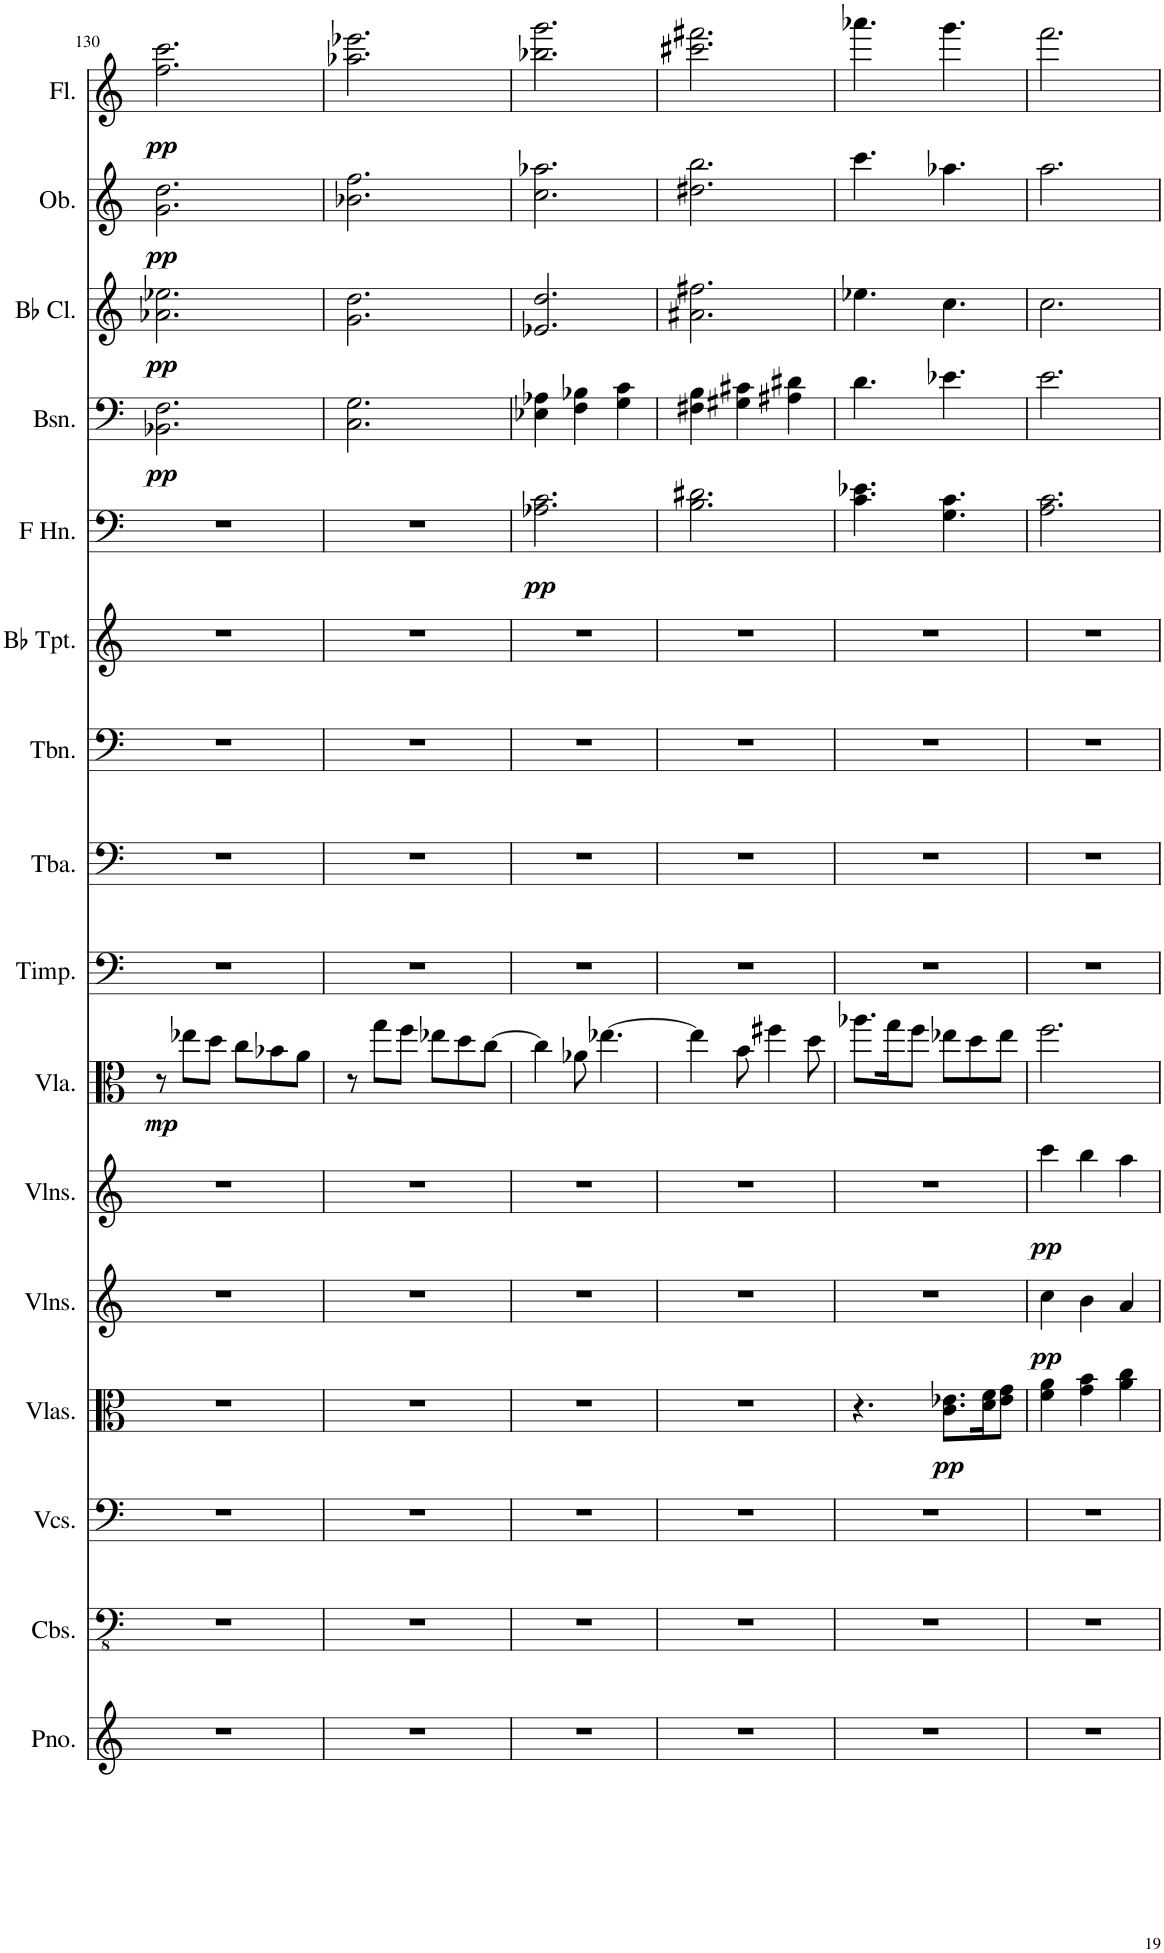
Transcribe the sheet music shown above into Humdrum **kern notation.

**kern	**kern	**kern	**kern	**dynam	**kern	**dynam	**kern	**dynam	**kern	**dynam	**kern	**kern	**kern	**kern	**kern	**dynam	**kern	**dynam	**kern	**dynam	**kern	**dynam	**kern	**dynam
*part16	*part15	*part14	*part13	*part13	*part12	*part12	*part11	*part11	*part10	*part10	*part9	*part8	*part7	*part6	*part5	*part5	*part4	*part4	*part3	*part3	*part2	*part2	*part1	*part1
*staff16	*staff15	*staff14	*staff13	*staff13	*staff12	*staff12	*staff11	*staff11	*staff10	*staff10	*staff9	*staff8	*staff7	*staff6	*staff5	*staff5	*staff4	*staff4	*staff3	*staff3	*staff2	*staff2	*staff1	*staff1
*I"Piano	*I"Contrabasses	*I"Violoncellos	*I"Violas	*	*I"Violins	*	*I"Violins	*	*I"Viola	*	*I"Timpani	*I"Tuba	*I"Trombone	*I"Bb Trumpet	*I"Horn in F	*	*I"Bassoon	*	*I"Bb Clarinet	*	*I"Oboe	*	*I"Flute	*
*I'Pno.	*I'Cbs.	*I'Vcs.	*I'Vlas.	*	*I'Vlns.	*	*I'Vlns.	*	*I'Vla.	*	*I'Timp.	*I'Tba.	*I'Tbn.	*I'Bb Tpt.	*	*	*I'Bsn.	*	*I'Bb Cl.	*	*I'Ob.	*	*I'Fl.	*
!!LO:PB:g=z
*clefG2	*clefFv4	*clefF4	*clefC3	*	*clefG2	*	*clefG2	*	*clefC3	*	*clefF4	*clefF4	*clefF4	*clefG2	*clefF4	*	*clefF4	*	*clefG2	*	*clefG2	*	*clefG2	*
*	*	*	*	*	*	*	*	*	*	*	*	*	*	*ITrd1c2	*ITrd4c7	*	*	*	*ITrd1c2	*	*	*	*	*
*k[]	*k[]	*k[]	*k[]	*	*k[]	*	*k[]	*	*k[]	*	*k[]	*k[]	*k[]	*k[]	*k[]	*	*k[]	*	*k[]	*	*k[]	*	*k[]	*
*M6/8	*M6/8	*M6/8	*M6/8	*	*M6/8	*	*M6/8	*	*M6/8	*	*M6/8	*M6/8	*M6/8	*M6/8	*M6/8	*	*M6/8	*	*M6/8	*	*M6/8	*	*M6/8	*
=130	=130	=130	=130	=130	=130	=130	=130	=130	=130	=130	=130	=130	=130	=130	=130	=130	=130	=130	=130	=130	=130	=130	=130	=130
!	!	!	!	!	!	!	!	!	!	!	!	!	!	!	!	!	!	!LO:DY:b	!	!LO:DY:b	!	!LO:DY:b	!	!LO:DY:b
2.r	2.r	2.r	2.r	.	2.r	.	2.r	.	8r	.	2.r	2.r	2.r	2.r	2.r	.	2.BB-X\ 2.F\	pp	2.a-X\ 2.ee-X\	pp	2.g\ 2.dd\	pp	2.ff\ 2.ccc\	pp
!	!	!	!	!	!	!	!	!	!	!LO:DY:b	!	!	!	!	!	!	!	!	!	!	!	!	!	!
.	.	.	.	.	.	.	.	.	8ee-X\L	mp	.	.	.	.	.	.	.	.	.	.	.	.	.	.
.	.	.	.	.	.	.	.	.	8dd\J	.	.	.	.	.	.	.	.	.	.	.	.	.	.	.
.	.	.	.	.	.	.	.	.	8cc\L	.	.	.	.	.	.	.	.	.	.	.	.	.	.	.
.	.	.	.	.	.	.	.	.	8b-X\	.	.	.	.	.	.	.	.	.	.	.	.	.	.	.
.	.	.	.	.	.	.	.	.	8a\J	.	.	.	.	.	.	.	.	.	.	.	.	.	.	.
=131	=131	=131	=131	=131	=131	=131	=131	=131	=131	=131	=131	=131	=131	=131	=131	=131	=131	=131	=131	=131	=131	=131	=131	=131
2.r	2.r	2.r	2.r	.	2.r	.	2.r	.	8r	.	2.r	2.r	2.r	2.r	2.r	.	2.C\ 2.G\	.	2.g\ 2.dd\	.	2.b-X\ 2.ff\	.	2.aa-X\ 2.eee-X\	.
.	.	.	.	.	.	.	.	.	8gg\L	.	.	.	.	.	.	.	.	.	.	.	.	.	.	.
.	.	.	.	.	.	.	.	.	8ff\J	.	.	.	.	.	.	.	.	.	.	.	.	.	.	.
.	.	.	.	.	.	.	.	.	8ee-X\L	.	.	.	.	.	.	.	.	.	.	.	.	.	.	.
.	.	.	.	.	.	.	.	.	8dd\	.	.	.	.	.	.	.	.	.	.	.	.	.	.	.
.	.	.	.	.	.	.	.	.	[8cc\J	.	.	.	.	.	.	.	.	.	.	.	.	.	.	.
=132	=132	=132	=132	=132	=132	=132	=132	=132	=132	=132	=132	=132	=132	=132	=132	=132	=132	=132	=132	=132	=132	=132	=132	=132
!	!	!	!	!	!	!	!	!	!	!	!	!	!	!	!	!LO:DY:b	!	!	!	!	!	!	!	!
2.r	2.r	2.r	2.r	.	2.r	.	2.r	.	4cc\]	.	2.r	2.r	2.r	2.r	2.A-X\ 2.c\	pp	4E-X\ 4A-X\	.	2.e-X/ 2.dd/	.	2.cc\ 2.aa-X\	.	2.bb-X\ 2.ggg\	.
.	.	.	.	.	.	.	.	.	8a-X\	.	.	.	.	.	.	.	4F\ 4B-X\	.	.	.	.	.	.	.
.	.	.	.	.	.	.	.	.	[4.ee-X\	.	.	.	.	.	.	.	.	.	.	.	.	.	.	.
.	.	.	.	.	.	.	.	.	.	.	.	.	.	.	.	.	4G\ 4c\	.	.	.	.	.	.	.
=133	=133	=133	=133	=133	=133	=133	=133	=133	=133	=133	=133	=133	=133	=133	=133	=133	=133	=133	=133	=133	=133	=133	=133	=133
2.r	2.r	2.r	2.r	.	2.r	.	2.r	.	4ee-\]	.	2.r	2.r	2.r	2.r	2.B\ 2.d#X\	.	4F#X\ 4B\	.	2.a#X\ 2.ff#X\	.	2.dd#X\ 2.bb\	.	2.ccc#X\ 2.fff#X\	.
.	.	.	.	.	.	.	.	.	8b\	.	.	.	.	.	.	.	4G#X\ 4c#X\	.	.	.	.	.	.	.
.	.	.	.	.	.	.	.	.	4ff#X\	.	.	.	.	.	.	.	.	.	.	.	.	.	.	.
.	.	.	.	.	.	.	.	.	.	.	.	.	.	.	.	.	4A#X\ 4d#X\	.	.	.	.	.	.	.
.	.	.	.	.	.	.	.	.	8dd\	.	.	.	.	.	.	.	.	.	.	.	.	.	.	.
=134	=134	=134	=134	=134	=134	=134	=134	=134	=134	=134	=134	=134	=134	=134	=134	=134	=134	=134	=134	=134	=134	=134	=134	=134
2.r	2.r	2.r	4.r	.	2.r	.	2.r	.	8.aa-X\L	.	2.r	2.r	2.r	2.r	4.c\ 4.e-X\	.	4.d\	.	4.ee-X\	.	4.ccc\	.	4.aaa-X\	.
.	.	.	.	.	.	.	.	.	16gg\K	.	.	.	.	.	.	.	.	.	.	.	.	.	.	.
.	.	.	.	.	.	.	.	.	8ff\J	.	.	.	.	.	.	.	.	.	.	.	.	.	.	.
!	!	!	!	!LO:DY:b	!	!	!	!	!	!	!	!	!	!	!	!	!	!	!	!	!	!	!	!
.	.	.	8.c\ 8.e-X\L	pp	.	.	.	.	8ee-X\L	.	.	.	.	.	4.G\ 4.c\	.	4.e-X\	.	4.cc\	.	4.aa-X\	.	4.ggg\	.
.	.	.	.	.	.	.	.	.	8dd\	.	.	.	.	.	.	.	.	.	.	.	.	.	.	.
.	.	.	16d\ 16f\K	.	.	.	.	.	.	.	.	.	.	.	.	.	.	.	.	.	.	.	.	.
.	.	.	8e-\ 8g\J	.	.	.	.	.	8ee-\J	.	.	.	.	.	.	.	.	.	.	.	.	.	.	.
=135	=135	=135	=135	=135	=135	=135	=135	=135	=135	=135	=135	=135	=135	=135	=135	=135	=135	=135	=135	=135	=135	=135	=135	=135
!	!	!	!	!	!	!LO:DY:b	!	!LO:DY:b	!	!	!	!	!	!	!	!	!	!	!	!	!	!	!	!
2.r	2.r	2.r	4f\ 4a\	.	4cc\	pp	4ccc\	pp	2.ff\	.	2.r	2.r	2.r	2.r	2.A\ 2.c\	.	2.e\	.	2.cc\	.	2.aa\	.	2.fff\	.
.	.	.	4g\ 4b\	.	4b\	.	4bb\	.	.	.	.	.	.	.	.	.	.	.	.	.	.	.	.	.
.	.	.	4a\ 4cc\	.	4a/	.	4aa\	.	.	.	.	.	.	.	.	.	.	.	.	.	.	.	.	.
=	=	=	=	=	=	=	=	=	=	=	=	=	=	=	=	=	=	=	=	=	=	=	=	=
*-	*-	*-	*-	*-	*-	*-	*-	*-	*-	*-	*-	*-	*-	*-	*-	*-	*-	*-	*-	*-	*-	*-	*-	*-
